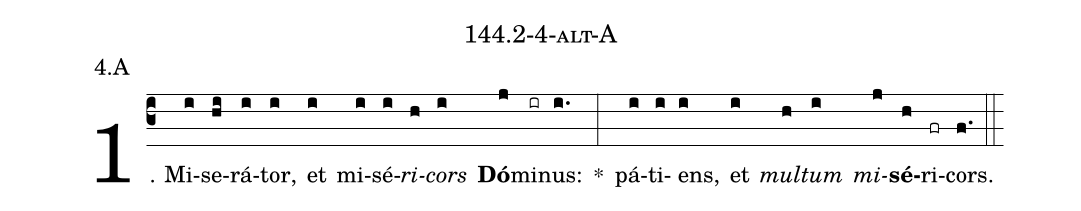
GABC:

name: 144.2-4-alt-A;
annotation: 4.A;
%%
(c3)1. Mi(i)se(hi)rá(i)tor,(i) et(i) mi(i)sé(i)<i>ri</i>(h)<i>cors</i>(i) <b>Dó</b>(j)mi(ir)nus:(i.) *(:) pá(i)ti(i)ens,(i) et(i) <i>mul</i>(h)<i>tum</i>(i) <i>mi</i>(j)<b>sé</b>(h)ri(fr)cors.(f.) (::)
